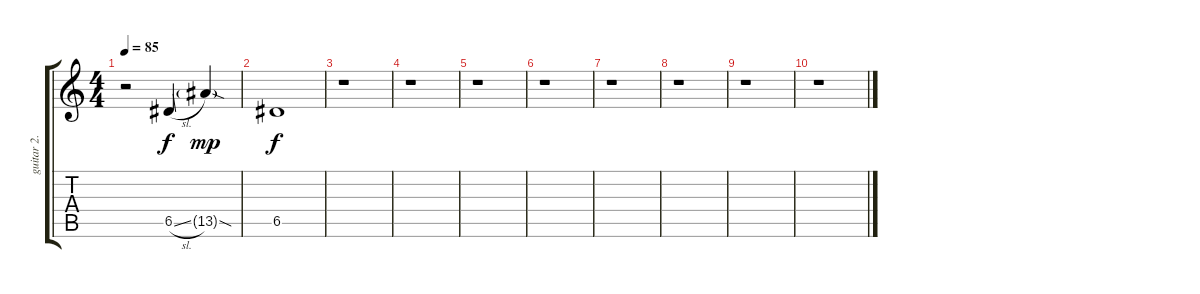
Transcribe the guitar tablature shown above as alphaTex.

\track ("guitar 2." "guitar 2.") {instrument overdrivenguitar}
\staff {score tabs}
\tuning (E4 B3 G3 D3 A2 E2) {hide}
\ts (4 4)
\tempo 85
\clef g2
\ks c
r.2{dy f} 6.5{sl}.4 13.5{sod g}.4{dy mp} |
6.5.1{dy f} |
r.1 |
r.1 |
r.1 |
r.1 |
r.1 |
r.1 |
r.1 |
r.1
